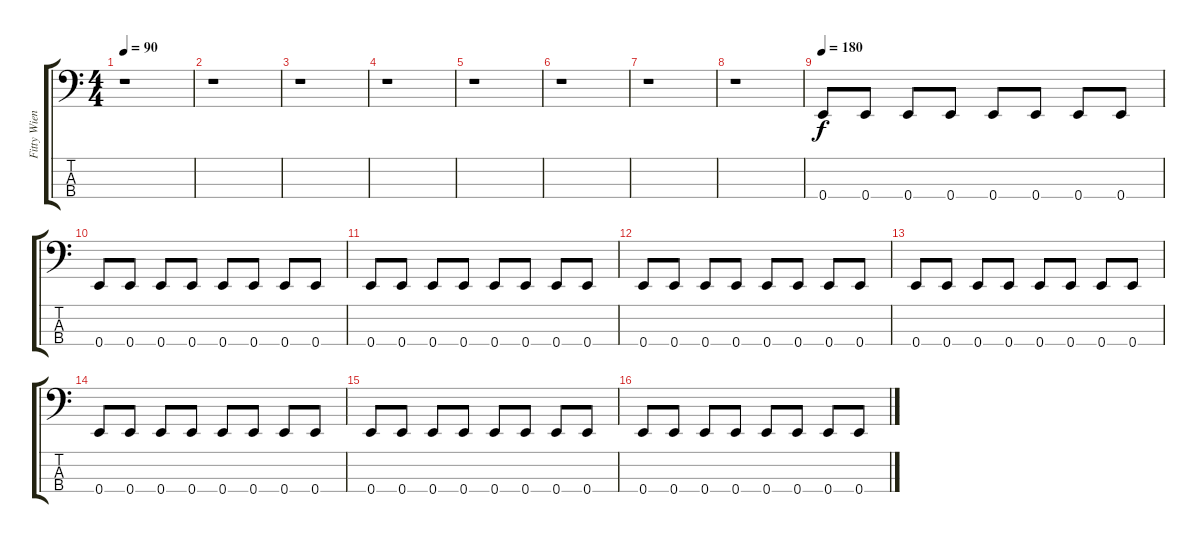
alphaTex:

\track ("Fitty Wienhold" "Fitty Wien") {instrument electricbassfinger}
\staff {score tabs}
\tuning (G2 D2 A1 E1) {hide}
\ts (4 4)
\tempo 90
\clef f4
\ks c
r.1{dy f instrument electricbassfinger} |
r.1 |
r.1 |
r.1 |
r.1 |
r.1 |
r.1 |
r.1 |
\tempo 180
0.4.8 0.4.8 0.4.8 0.4.8 0.4.8 0.4.8 0.4.8 0.4.8 |
0.4.8 0.4.8 0.4.8 0.4.8 0.4.8 0.4.8 0.4.8 0.4.8 |
0.4.8 0.4.8 0.4.8 0.4.8 0.4.8 0.4.8 0.4.8 0.4.8 |
0.4.8 0.4.8 0.4.8 0.4.8 0.4.8 0.4.8 0.4.8 0.4.8 |
0.4.8 0.4.8 0.4.8 0.4.8 0.4.8 0.4.8 0.4.8 0.4.8 |
0.4.8 0.4.8 0.4.8 0.4.8 0.4.8 0.4.8 0.4.8 0.4.8 |
0.4.8 0.4.8 0.4.8 0.4.8 0.4.8 0.4.8 0.4.8 0.4.8 |
0.4.8 0.4.8 0.4.8 0.4.8 0.4.8 0.4.8 0.4.8 0.4.8
